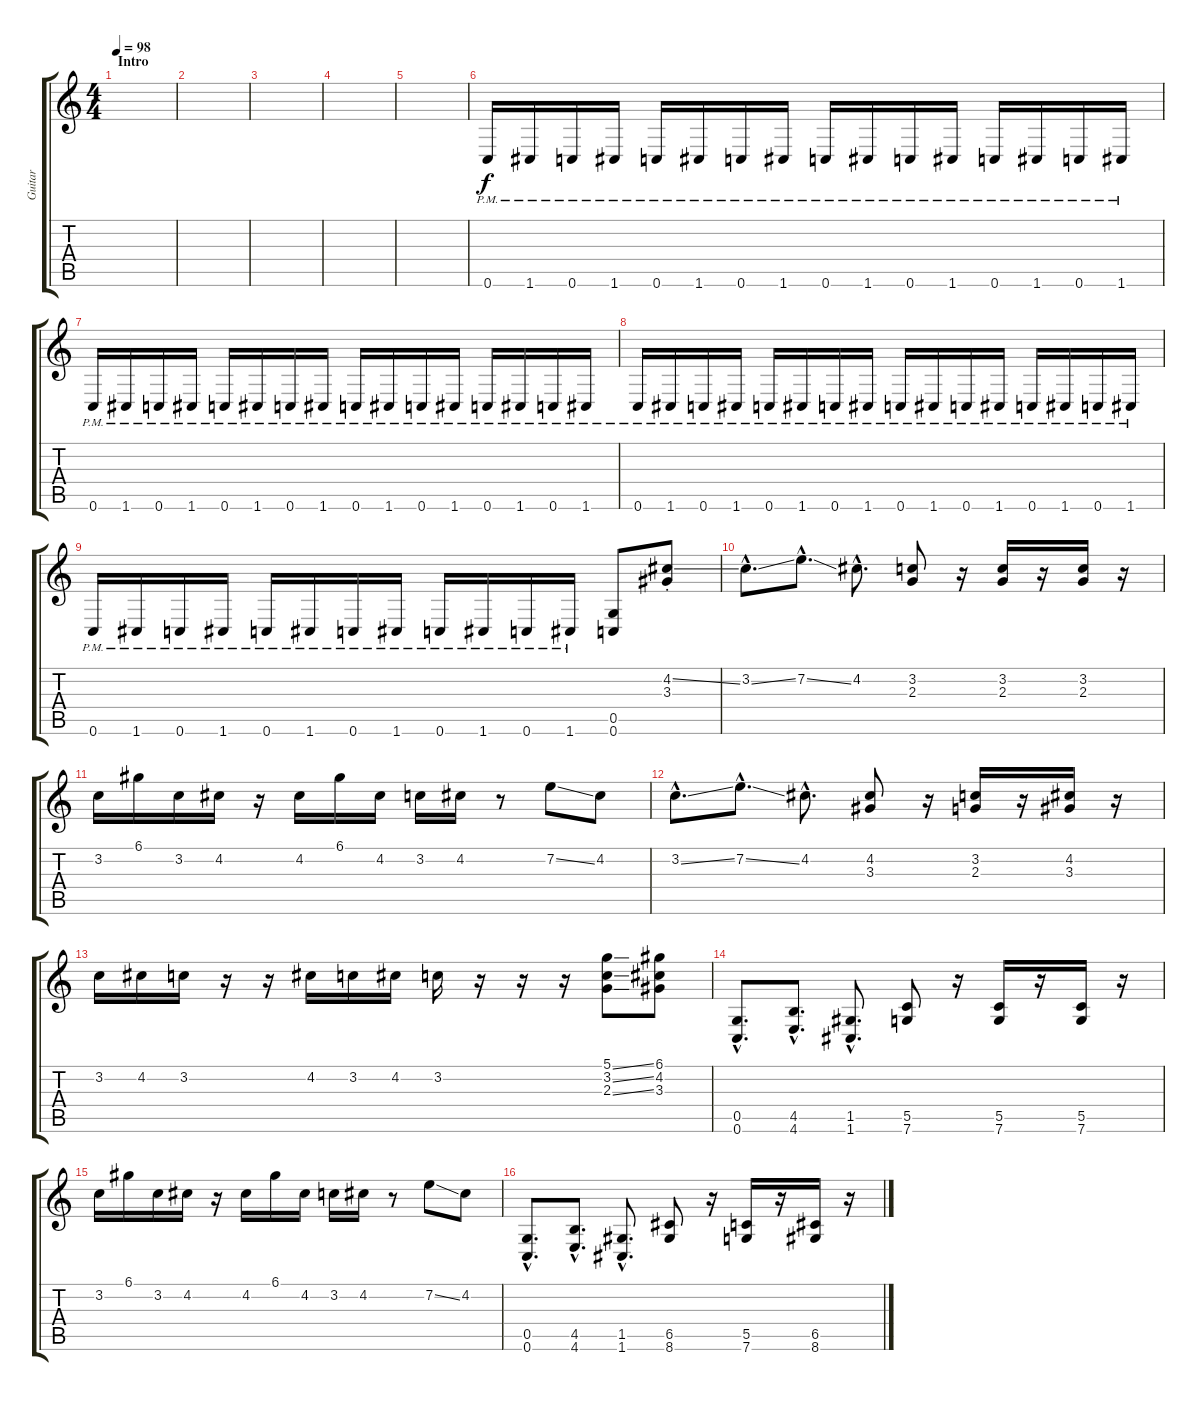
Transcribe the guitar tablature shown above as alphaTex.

\track ("Guitar" "Guitar") {instrument overdrivenguitar}
\staff {score tabs}
\tuning (D4 A3 F3 C3 G2 C2) {hide}
\ts (4 4)
\section ("" "Intro")
\tempo 98
\clef g2
\ks c
|
|
|
|
|
0.6{pm}.16 1.6{pm}.16 0.6{pm}.16 1.6{pm}.16 0.6{pm}.16 1.6{pm}.16 0.6{pm}.16 1.6{pm}.16 0.6{pm}.16 1.6{pm}.16 0.6{pm}.16 1.6{pm}.16 0.6{pm}.16 1.6{pm}.16 0.6{pm}.16 1.6{pm}.16 |
0.6{pm}.16 1.6{pm}.16 0.6{pm}.16 1.6{pm}.16 0.6{pm}.16 1.6{pm}.16 0.6{pm}.16 1.6{pm}.16 0.6{pm}.16 1.6{pm}.16 0.6{pm}.16 1.6{pm}.16 0.6{pm}.16 1.6{pm}.16 0.6{pm}.16 1.6{pm}.16 |
0.6{pm}.16 1.6{pm}.16 0.6{pm}.16 1.6{pm}.16 0.6{pm}.16 1.6{pm}.16 0.6{pm}.16 1.6{pm}.16 0.6{pm}.16 1.6{pm}.16 0.6{pm}.16 1.6{pm}.16 0.6{pm}.16 1.6{pm}.16 0.6{pm}.16 1.6{pm}.16 |
0.6{pm}.16 1.6{pm}.16 0.6{pm}.16 1.6{pm}.16 0.6{pm}.16 1.6{pm}.16 0.6{pm}.16 1.6{pm}.16 0.6{pm}.16 1.6{pm}.16 0.6{pm}.16 1.6{pm}.16 (0.5 0.6).8 (4.2{ss} 3.3{st}).8 |
3.2{ss hac}.8{d} 7.2{ss hac}.8{d} 4.2{hac}.8{d} (3.2 2.3).8 r.16 (3.2 2.3).16 r.16 (3.2 2.3).16 r.16 |
3.2.16 6.1.16 3.2.16 4.2.16 r.16 4.2.16 6.1.16 4.2.16 3.2.16 4.2.16 r.8 7.2{ss}.8 4.2.8 |
3.2{ss hac}.8{d} 7.2{ss hac}.8{d} 4.2{hac}.8{d} (4.2 3.3).8 r.16 (3.2 2.3).16 r.16 (4.2 3.3).16 r.16 |
3.2.16 4.2.16 3.2.16 r.16 r.16 4.2.16 3.2.16 4.2.16 3.2.16 r.16 r.16 r.16 (5.1{ss} 3.2{ss} 2.3{ss}).8 (6.1 4.2 3.3).8 |
(0.5{hac} 0.6{hac}).8{d} (4.5{hac} 4.6{hac}).8{d} (1.5{hac} 1.6{hac}).8{d} (5.5 7.6).8 r.16 (5.5 7.6).16 r.16 (5.5 7.6).16 r.16 |
3.2.16 6.1.16 3.2.16 4.2.16 r.16 4.2.16 6.1.16 4.2.16 3.2.16 4.2.16 r.8 7.2{ss}.8 4.2.8 |
(0.5{hac} 0.6{hac}).8{d} (4.5{hac} 4.6{hac}).8{d} (1.5{hac} 1.6{hac}).8{d} (6.5 8.6).8 r.16 (5.5 7.6).16 r.16 (6.5 8.6).16 r.16
